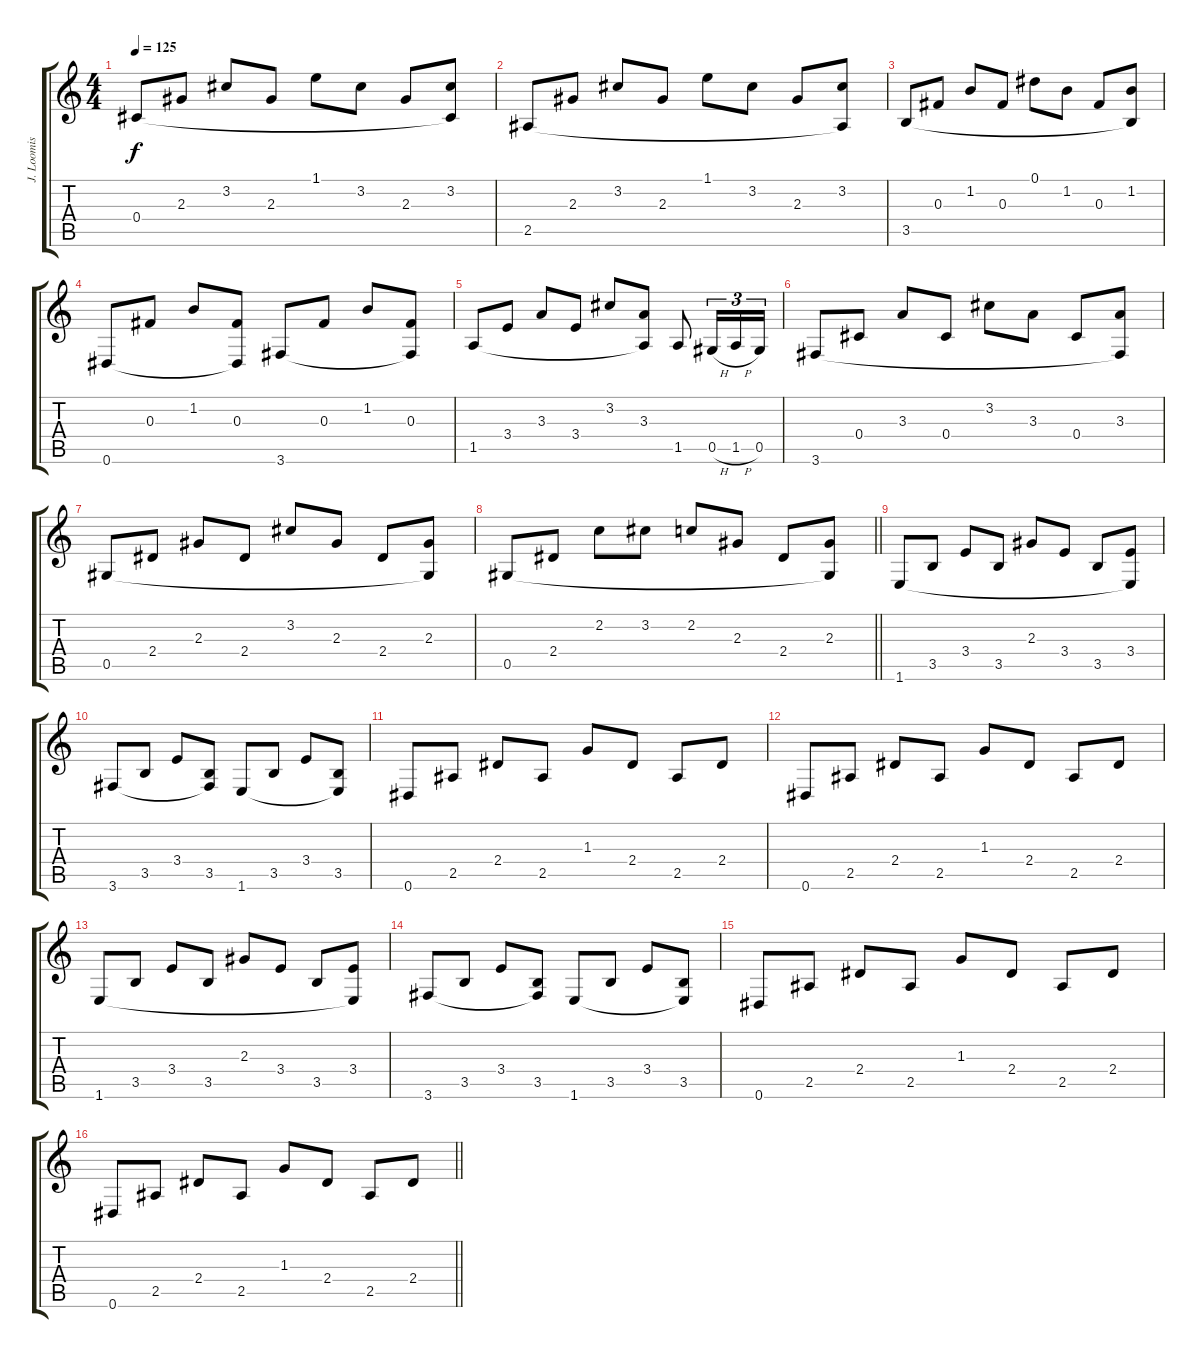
\track ("J. Loomis (Acoustic)" "J. Loomis ") {instrument electricguitarclean}
\staff {score tabs}
\tuning (Eb4 Bb3 Gb3 Db3 Ab2 Eb2) {hide}
\ts (4 4)
\tempo 125
\clef g2
\ks c
0.4.8{dy f} 2.3.8 3.2.8 2.3.8 1.1.8 3.2.8 2.3.8 (3.2 0.4{t}).8 |
2.5.8 2.3.8 3.2.8 2.3.8 1.1.8 3.2.8 2.3.8 (3.2 2.5{t}).8 |
3.5.8 0.3.8 1.2.8 0.3.8 0.1.8 1.2.8 0.3.8 (1.2 3.5{t}).8 |
0.6.8 0.3.8 1.2.8 (0.3 0.6{t}).8 3.6.8 0.3.8 1.2.8 (0.3 3.6{t}).8 |
1.5.8 3.4.8 3.3.8 3.4.8 3.2.8 (3.3 1.5{t}).8 1.5.8 0.5{h}.16{tu (3 2)} 1.5{h}.16{tu (3 2)} 0.5.16{tu (3 2)} |
3.6.8 0.4.8 3.3.8 0.4.8 3.2.8 3.3.8 0.4.8 (3.3 3.6{t}).8 |
0.5.8 2.4.8 2.3.8 2.4.8 3.2.8 2.3.8 2.4.8 (2.3 0.5{t}).8 |
\barLineRight lightlight
0.5.8 2.4.8 2.2.8 3.2.8 2.2.8 2.3.8 2.4.8 (2.3 0.5{t}).8 |
\section ("" "")
1.6.8 3.5.8 3.4.8 3.5.8 2.3.8 3.4.8 3.5.8 (3.4 1.6{t}).8 |
3.6.8 3.5.8 3.4.8 (3.5 3.6{t}).8 1.6.8 3.5.8 3.4.8 (3.5 1.6{t}).8 |
0.6.8 2.5.8 2.4.8 2.5.8 1.3.8 2.4.8 2.5.8 2.4.8 |
0.6.8 2.5.8 2.4.8 2.5.8 1.3.8 2.4.8 2.5.8 2.4.8 |
1.6.8 3.5.8 3.4.8 3.5.8 2.3.8 3.4.8 3.5.8 (3.4 1.6{t}).8 |
3.6.8 3.5.8 3.4.8 (3.5 3.6{t}).8 1.6.8 3.5.8 3.4.8 (3.5 1.6{t}).8 |
0.6.8 2.5.8 2.4.8 2.5.8 1.3.8 2.4.8 2.5.8 2.4.8 |
\barLineRight lightlight
0.6.8 2.5.8 2.4.8 2.5.8 1.3.8 2.4.8 2.5.8 2.4.8
